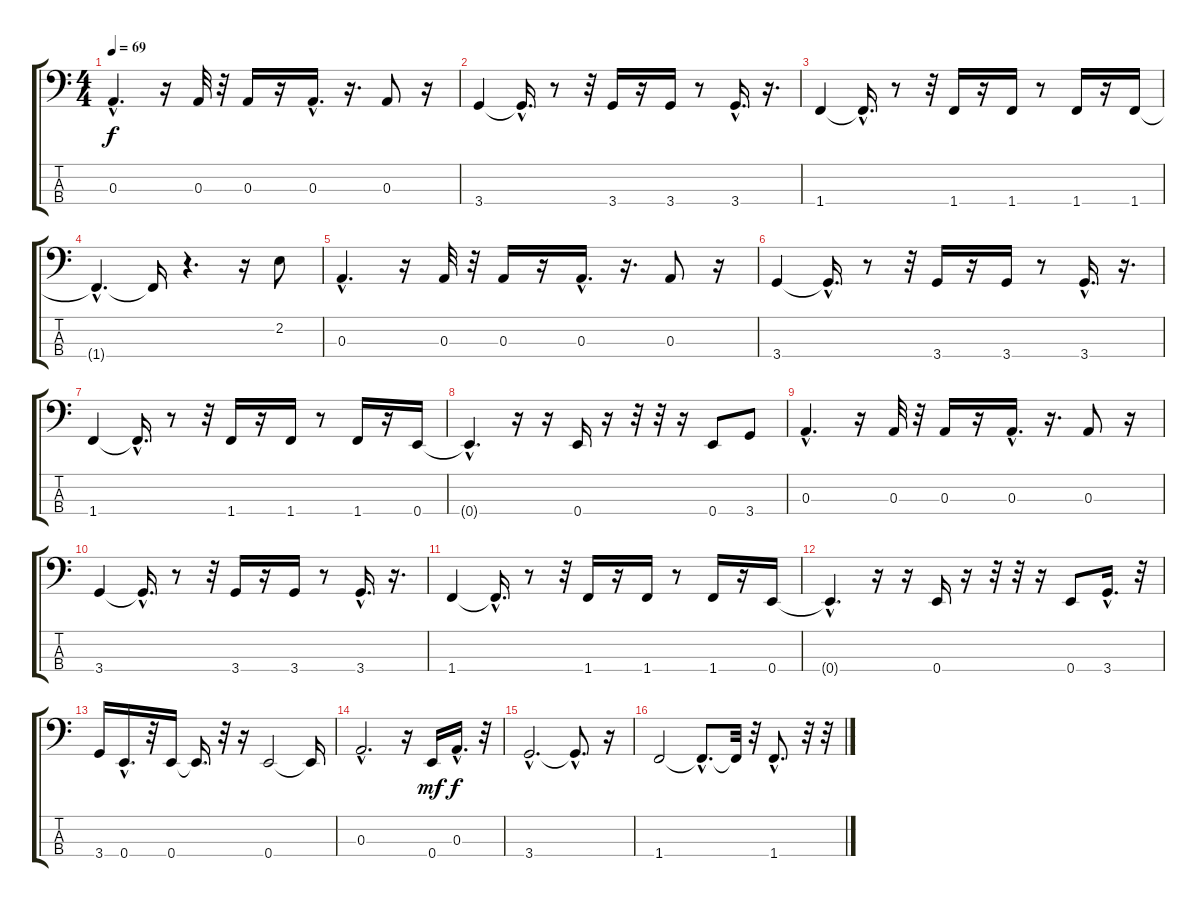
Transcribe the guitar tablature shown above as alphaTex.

\track "" {instrument fretlessbass}
\staff {score tabs}
\tuning (G2 D2 A1 E1) {hide}
\ts (4 4)
\tempo 69
\clef f4
\ks c
0.3{hac}.4{d dy f} r.16 0.3.32 r.32 0.3.16 r.16 0.3{hac}.16{d} r.16{d} 0.3.8 r.16 |
3.4.4 3.4{hac t}.16{d} r.8 r.32 3.4.16 r.16 3.4.16 r.8 3.4{hac}.16{d} r.16{d} |
1.4.4 1.4{hac t}.16{d} r.8 r.32 1.4.16 r.16 1.4.16 r.8 1.4.16 r.16 1.4.16 |
1.4{hac t}.4{d} 1.4{t}.16 r.4{d} r.16 2.2.8 |
0.3{hac}.4{d} r.16 0.3.32 r.32 0.3.16 r.16 0.3{hac}.16{d} r.16{d} 0.3.8 r.16 |
3.4.4 3.4{hac t}.16{d} r.8 r.32 3.4.16 r.16 3.4.16 r.8 3.4{hac}.16{d} r.16{d} |
1.4.4 1.4{hac t}.16{d} r.8 r.32 1.4.16 r.16 1.4.16 r.8 1.4.16 r.16 0.4.16 |
0.4{hac t}.4{d} r.16 r.16 0.4.16 r.16 r.32 r.32 r.16 0.4.8 3.4.8 |
0.3{hac}.4{d} r.16 0.3.32 r.32 0.3.16 r.16 0.3{hac}.16{d} r.16{d} 0.3.8 r.16 |
3.4.4 3.4{hac t}.16{d} r.8 r.32 3.4.16 r.16 3.4.16 r.8 3.4{hac}.16{d} r.16{d} |
1.4.4 1.4{hac t}.16{d} r.8 r.32 1.4.16 r.16 1.4.16 r.8 1.4.16 r.16 0.4.16 |
0.4{hac t}.4{d} r.16 r.16 0.4.16 r.16 r.32 r.32 r.16 0.4.8 3.4{hac}.16{d} r.32 |
3.4.16 0.4{hac}.16{d} r.32 0.4.16 0.4{t}.16{d} r.32 r.16 0.4.2 0.4{t}.16 |
0.3{hac}.2{d} r.16 0.4.16{dy mf} 0.3{hac}.16{d dy f} r.32 |
3.4{hac}.2{d} 3.4{hac t}.8{d} r.16 |
1.4.2 1.4{hac t}.8{d} 1.4{t}.32 r.32 1.4{hac}.8{d} r.32 r.32
